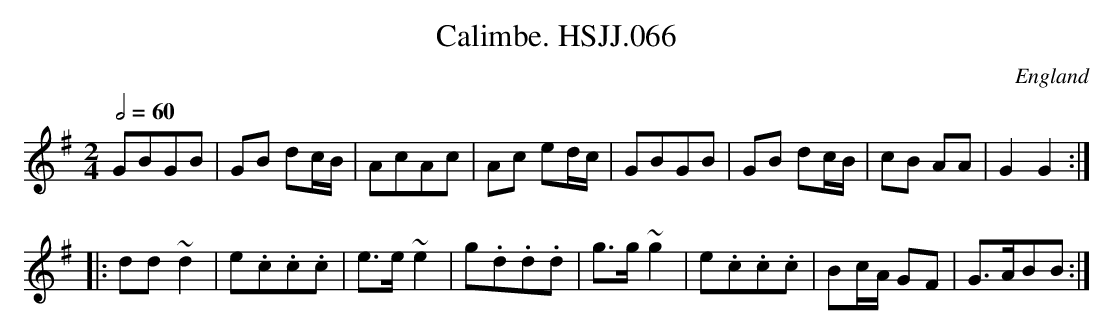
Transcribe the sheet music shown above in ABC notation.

X:1
T:Calimbe. HSJJ.066
M:2/4
L:1/8
Q:1/2=60
O:England
K:G
GBGB|GB dc/B/|AcAc|Ac ed/c/|GBGB|GB dc/B/|cB AA|G2G2:|
|:dd~d2|e.c.c.c|e>e~e2|g.d.d.d|g>g~g2|e.c.c.c|Bc/A/ GF|G>ABB:|
